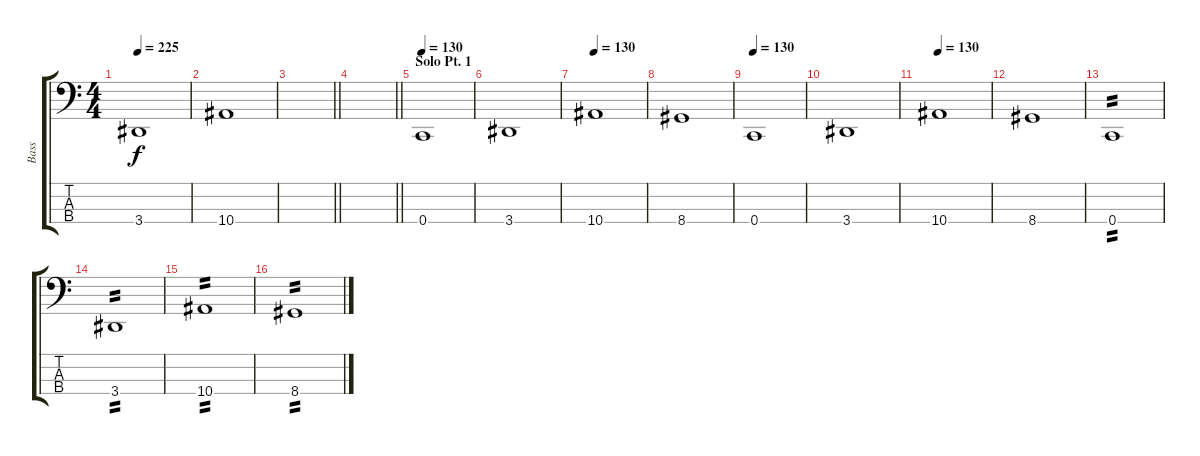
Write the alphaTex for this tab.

\track ("Bass" "Bass") {instrument electricbassfinger}
\staff {score tabs}
\tuning (Eb2 Bb1 F1 C1) {hide}
\ts (4 4)
\tempo 225
\clef f4
\ks c
3.4.1{dy f} |
10.4.1 |
\barLineRight lightlight
|
\barLineRight lightlight
|
\section ("" "Solo Pt. 1")
\tempo 130
0.4.1 |
3.4.1 |
\tempo 130
10.4.1 |
8.4.1 |
\tempo 130
0.4.1 |
3.4.1 |
\tempo 130
10.4.1 |
8.4.1 |
0.4.1{tp 2} |
3.4.1{tp 2} |
10.4.1{tp 2} |
8.4.1{tp 2}
